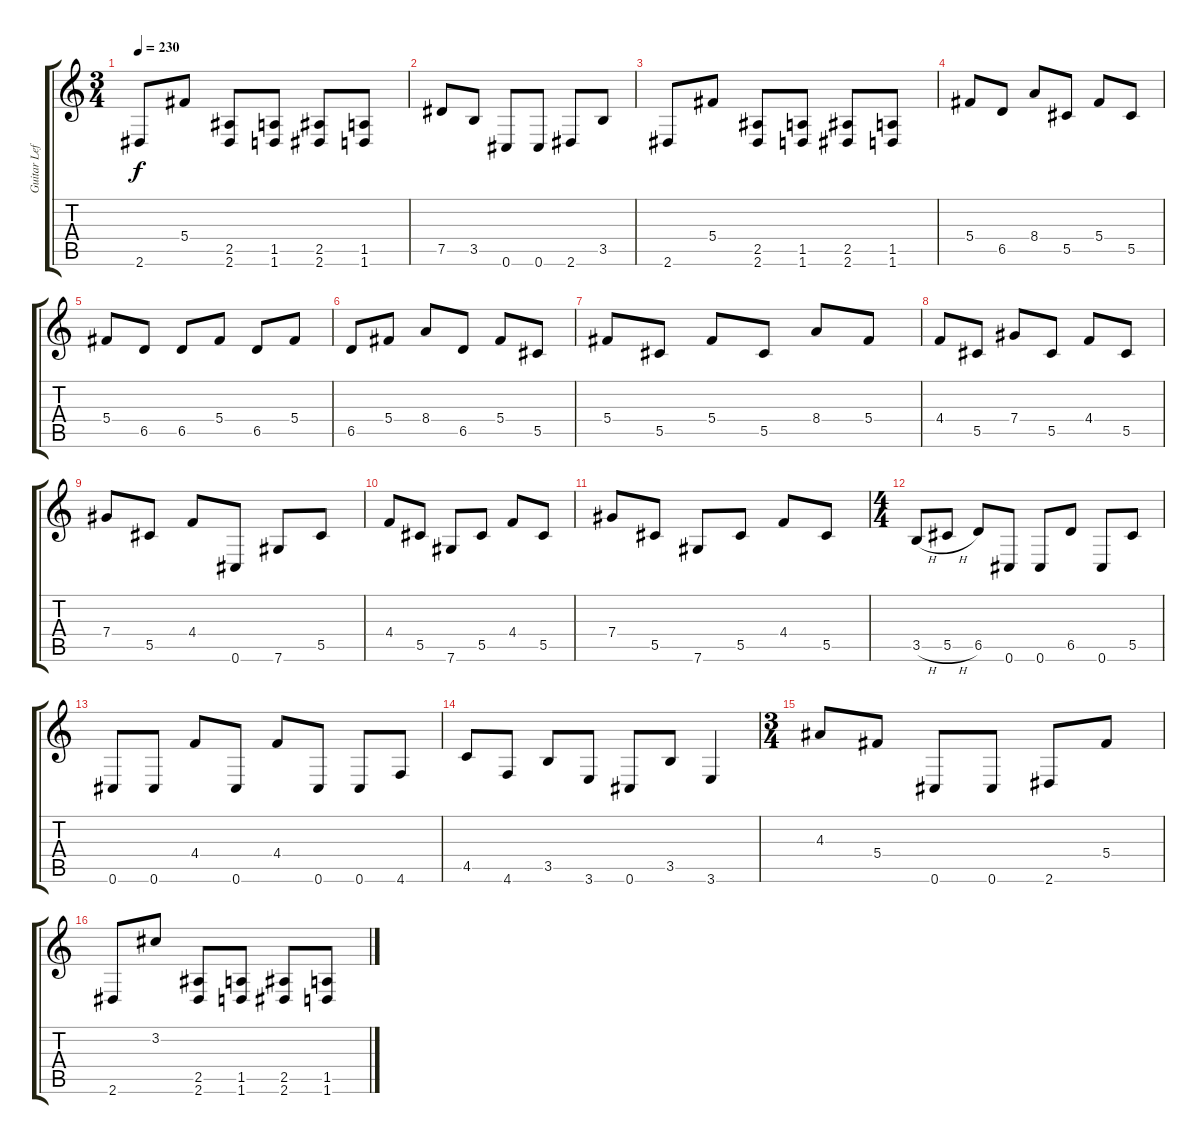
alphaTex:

\track ("Guitar Left" "Guitar Lef") {instrument distortionguitar}
\staff {score tabs}
\tuning (Eb4 Bb3 Gb3 Db3 Ab2 Db2) {hide}
\ts (3 4)
\tempo 230
\clef g2
\ks c
2.6.8{dy f} 5.4.8 (2.5 2.6).8 (1.5 1.6).8 (2.5 2.6).8 (1.5 1.6).8 |
7.5.8 3.5.8 0.6.8 0.6.8 2.6.8 3.5.8 |
2.6.8 5.4.8 (2.5 2.6).8 (1.5 1.6).8 (2.5 2.6).8 (1.5 1.6).8 |
5.4.8 6.5.8 8.4.8 5.5.8 5.4.8 5.5.8 |
5.4.8 6.5.8 6.5.8 5.4.8 6.5.8 5.4.8 |
6.5.8 5.4.8 8.4.8 6.5.8 5.4.8 5.5.8 |
5.4.8 5.5.8 5.4.8 5.5.8 8.4.8 5.4.8 |
4.4.8 5.5.8 7.4.8 5.5.8 4.4.8 5.5.8 |
7.4.8 5.5.8 4.4.8 0.6.8 7.6.8 5.5.8 |
4.4.8 5.5.8 7.6.8 5.5.8 4.4.8 5.5.8 |
7.4.8 5.5.8 7.6.8 5.5.8 4.4.8 5.5.8 |
\ts (4 4)
3.5{h}.8 5.5{h}.8 6.5.8 0.6.8 0.6.8 6.5.8 0.6.8 5.5.8 |
0.6.8 0.6.8 4.4.8 0.6.8 4.4.8 0.6.8 0.6.8 4.6.8 |
4.5.8 4.6.8 3.5.8 3.6.8 0.6.8 3.5.8 3.6.4 |
\ts (3 4)
4.3.8 5.4.8 0.6.8 0.6.8 2.6.8 5.4.8 |
2.6.8 3.2.8 (2.5 2.6).8 (1.5 1.6).8 (2.5 2.6).8 (1.5 1.6).8
